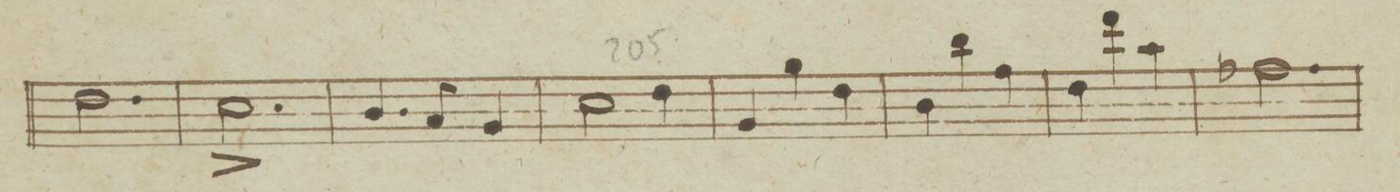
**kern	**dynam
*I"Fagotto Secondo.	*
*clefF4	*
*k[b-e-]	*
*met(c)	*
*M3/4	*
2.F\	.
=204	=204
2.E-^<\	.
=205	=205
4.D/	.
8C/	.
4BB-/	.
=206	=206
2E-\	.
4F\	.
=207	=207
4BB-/	.
4B-\	.
4F\	.
=208	=208
4D\	.
4d\	.
4A\	.
=209	=209
4F\	.
4f\	.
4c\	.
=210	=210
2.A-X\	.
=211	=211
*-	*-
